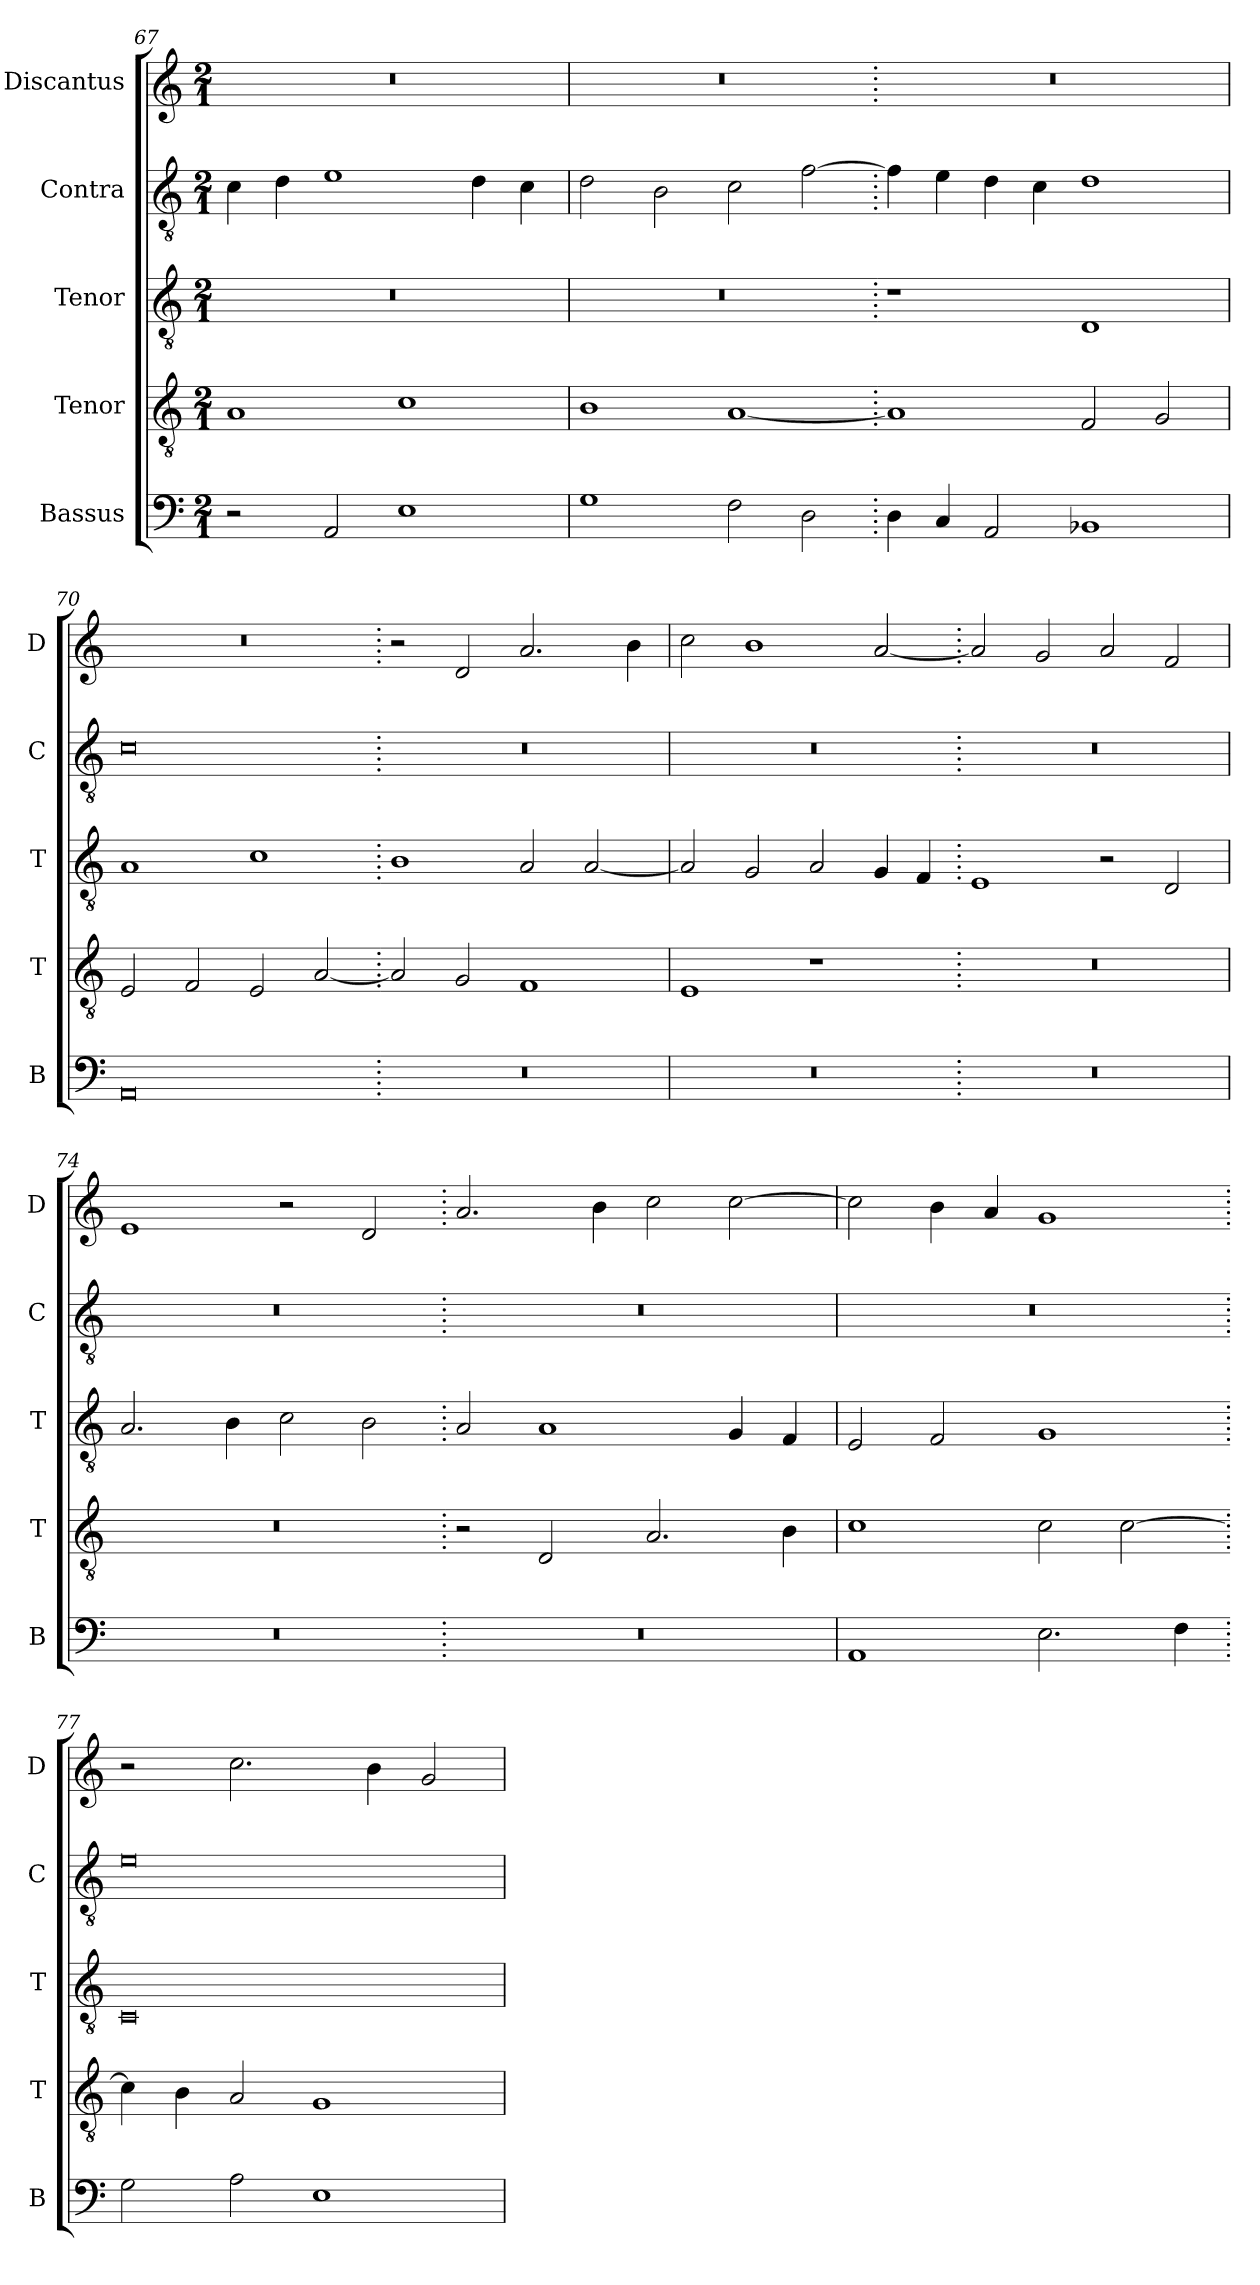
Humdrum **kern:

**kern	**kern	**kern	**kern	**kern
*part5	*part4	*part3	*part2	*part1
*staff5	*staff4	*staff3	*staff2	*staff1
*I"Bassus	*I"Tenor	*I"Tenor	*I"Contra	*I"Discantus
*I'B	*I'T	*I'T	*I'C	*I'D
*clefF4	*clefGv2	*clefGv2	*clefGv2	*clefG2
*k[]	*k[]	*k[]	*k[]	*k[]
*M2/1	*M2/1	*M2/1	*M2/1	*M2/1
=67	=67	=67	=67	=67
2r	1A	0r	4c\	0r
.	.	.	4d\	.
2AA/	.	.	1e	.
1E	1c	.	.	.
.	.	.	4d\	.
.	.	.	4c\	.
=68	=68	=68	=68	=68
1G	1B	0r	2d\	0r
.	.	.	2B\	.
2F\	[1A	.	2c\	.
2D\	.	.	[2f\	.
=69.	=69.	=69.	=69.	=69.
4D\	1A]	1r	4f\]	0r
4C/	.	.	4e\	.
2AA/	.	.	4d\	.
.	.	.	4c\	.
1BB-X	2F/	1D	1d	.
.	2G/	.	.	.
=70	=70	=70	=70	=70
0AA	2E/	1A	0c	0r
.	2F/	.	.	.
.	2E/	1c	.	.
.	[2A/	.	.	.
=71.	=71.	=71.	=71.	=71.
0r	2A/]	1B	0r	2r
.	2G/	.	.	2d/
.	1F	2A/	.	2.a/
.	.	[2A/	.	.
.	.	.	.	4b\
=72	=72	=72	=72	=72
0r	1E	2A/]	0r	2cc\
.	.	2G/	.	1b
.	1r	2A/	.	.
.	.	4G/	.	[2a/
.	.	4F/	.	.
=73.	=73.	=73.	=73.	=73.
0r	0r	1E	0r	2a/]
.	.	.	.	2g/
.	.	2r	.	2a/
.	.	2D/	.	2f/
=74	=74	=74	=74	=74
0r	0r	2.A/	0r	1e
.	.	4B\	.	.
.	.	2c\	.	2r
.	.	2B\	.	2d/
=75.	=75.	=75.	=75.	=75.
0r	2r	2A/	0r	2.a/
.	2D/	1A	.	.
.	.	.	.	4b\
.	2.A/	.	.	2cc\
.	.	4G/	.	[2cc\
.	4B\	4F/	.	.
=76	=76	=76	=76	=76
1AA	1c	2E/	0r	2cc\]
.	.	2F/	.	4b\
.	.	.	.	4a/
2.E\	2c\	1G	.	1g
.	[2c\	.	.	.
4F\	.	.	.	.
=77.	=77.	=77.	=77.	=77.
2G\	4c\]	0C	0e	2r
.	4B\	.	.	.
2A\	2A/	.	.	2.cc\
1E	1G	.	.	.
.	.	.	.	4b\
.	.	.	.	2g/
=	=	=	=	=
*-	*-	*-	*-	*-
